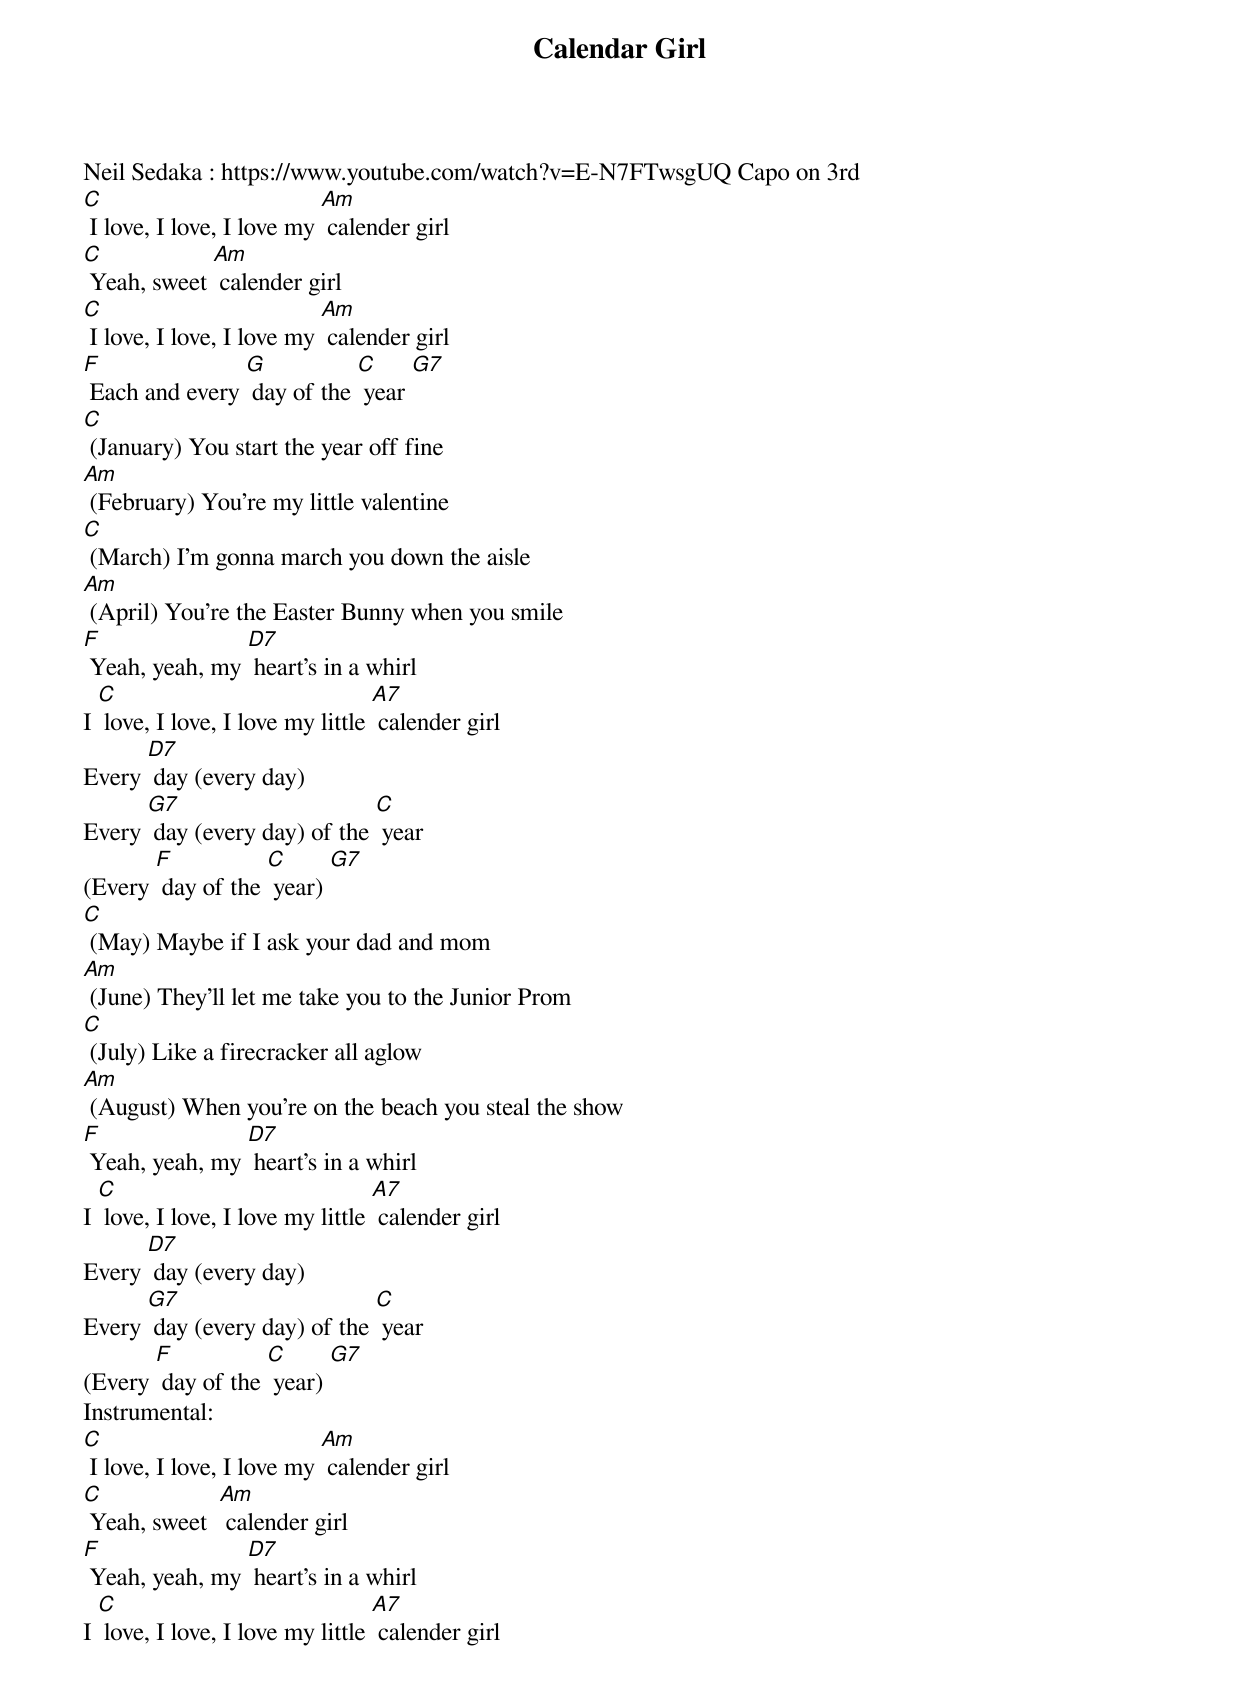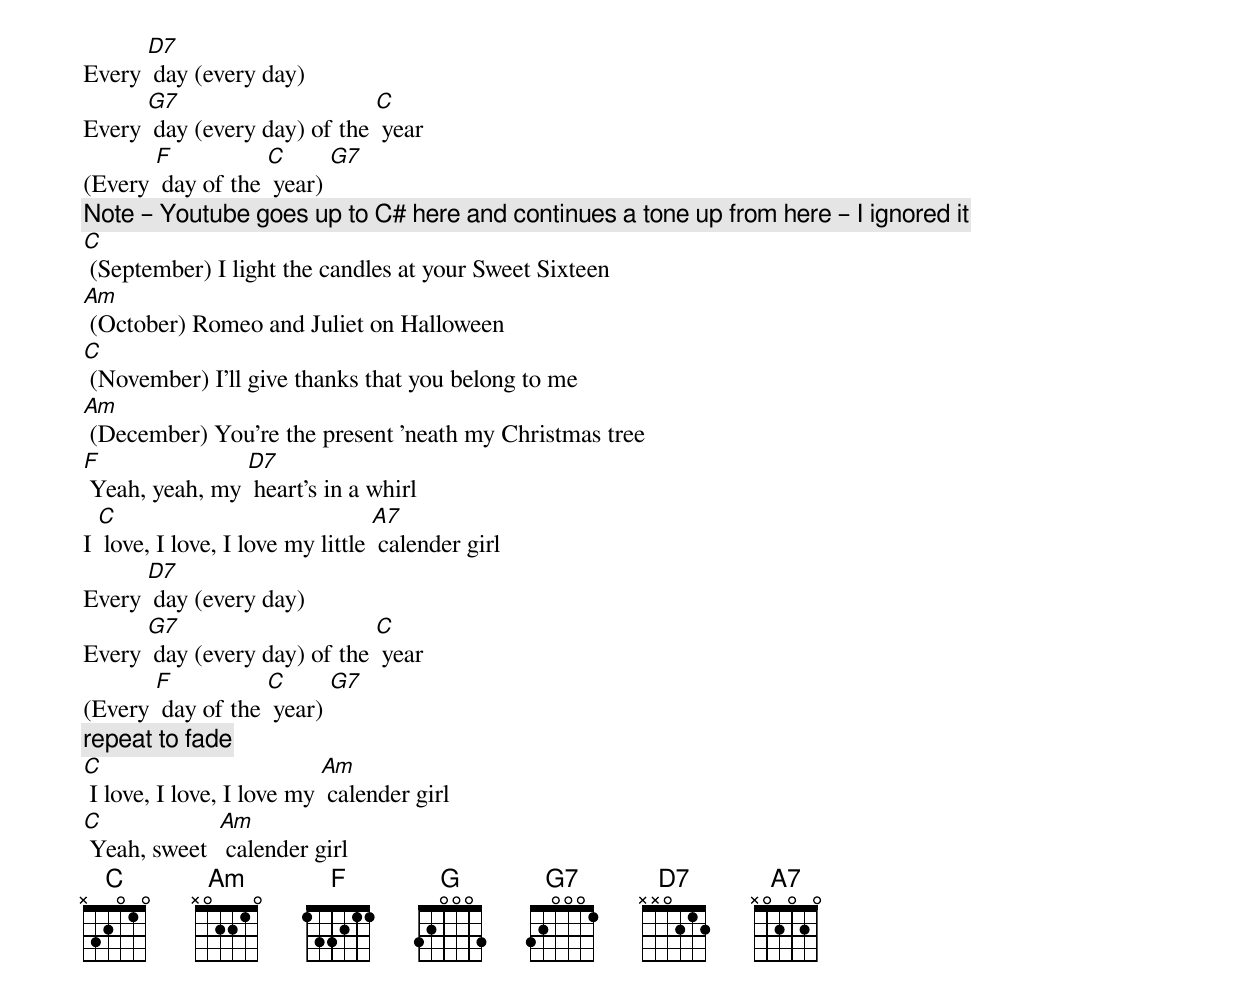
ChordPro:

{t:Calendar Girl}
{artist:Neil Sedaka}
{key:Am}
Neil Sedaka : https://www.youtube.com/watch?v=E-N7FTwsgUQ Capo on 3rd
{c: }
[C] I love, I love, I love my [Am] calender girl
[C] Yeah, sweet [Am] calender girl
[C] I love, I love, I love my [Am] calender girl
[F] Each and every [G] day of the [C] year [G7]
{c: }
[C] (January) You start the year off fine
[Am] (February) You're my little valentine
[C] (March) I'm gonna march you down the aisle
[Am] (April) You're the Easter Bunny when you smile
{c: }
[F] Yeah, yeah, my [D7] heart's in a whirl
I [C] love, I love, I love my little [A7] calender girl
Every [D7] day (every day)
Every [G7] day (every day) of the [C] year
(Every [F] day of the [C] year) [G7]
{c: }
[C] (May) Maybe if I ask your dad and mom
[Am] (June) They'll let me take you to the Junior Prom
[C] (July) Like a firecracker all aglow
[Am] (August) When you're on the beach you steal the show
{c: }
[F] Yeah, yeah, my [D7] heart's in a whirl
I [C] love, I love, I love my little [A7] calender girl
Every [D7] day (every day)
Every [G7] day (every day) of the [C] year
(Every [F] day of the [C] year) [G7]
{c: }
Instrumental:
[C] I love, I love, I love my [Am] calender girl
[C] Yeah, sweet  [Am] calender girl
{c: }
[F] Yeah, yeah, my [D7] heart's in a whirl
I [C] love, I love, I love my little [A7] calender girl
Every [D7] day (every day)
Every [G7] day (every day) of the [C] year
(Every [F] day of the [C] year) [G7]
{c: }
{c:Note – Youtube goes up to C# here and continues a tone up from here – I ignored it}
[C] (September) I light the candles at your Sweet Sixteen
[Am] (October) Romeo and Juliet on Halloween
[C] (November) I'll give thanks that you belong to me
[Am] (December) You're the present 'neath my Christmas tree
{c: }
[F] Yeah, yeah, my [D7] heart's in a whirl
I [C] love, I love, I love my little [A7] calender girl
Every [D7] day (every day)
Every [G7] day (every day) of the [C] year
(Every [F] day of the [C] year) [G7]
{c: repeat to fade}
[C] I love, I love, I love my [Am] calender girl
[C] Yeah, sweet  [Am] calender girl
